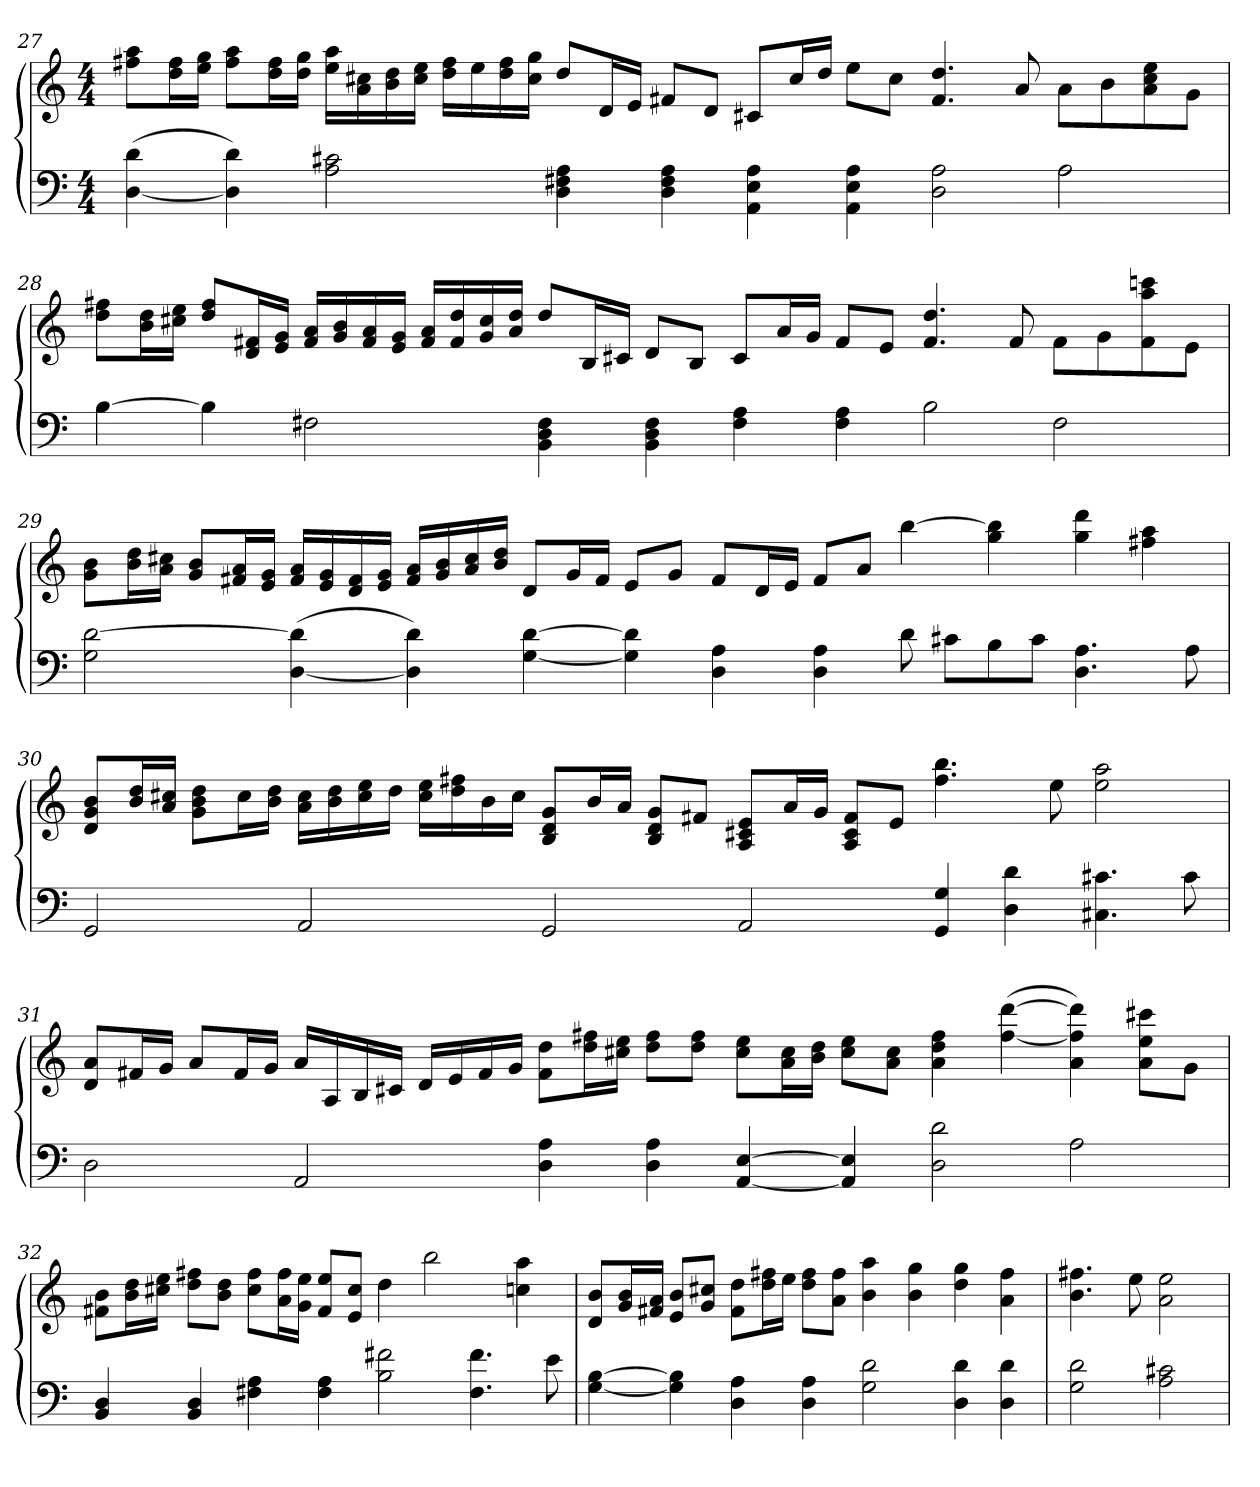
**kern	**kern
*part1	*part1
*staff2	*staff1
*clefF4	*clefG2
*M4/4	*M4/4
=27	=27
(<[4D\ 4d\	8aa\ 8ff#\L
.	16ff#\ 16dd\L
.	16ee\ 16gg\JJ
4d\ 4D]\)	8ff#\ 8aa\L
.	16dd\ 16ff#\L
.	16gg\ 16dd\JJ
2A\ 2c#\	16aa\ 16ee\LL
.	16cc#\ 16a\
.	16b\ 16dd\
.	16cc#\ 16ee\JJ
.	16dd\ 16ff#\LL
.	16ee\
.	16ff#\ 16dd\
.	16gg\ 16cc#\JJ
4D\ 4F#\ 4A\	8dd/L
.	16d/L
.	16e/JJ
4F#\ 4D\ 4A\	8f#/L
.	8d/J
4AA\ 4E\ 4A\	8c#/L
.	16cc#/L
.	16dd/JJ
4AA\ 4A\ 4E\	8ee\L
.	8cc#\J
2A\ 2D\	4.f#/ 4.dd/
.	8a/
2A\	8a\L
.	8b\
.	8cc#\ 8a\ 8ee\
.	8g\J
!!LO:LB:g=z
=28	=28
[4B\	8ff#\ 8dd\L
.	16dd\ 16b\L
.	16cc#\ 16ee\JJ
4B\]	8ff#/ 8dd/L
.	16d/ 16f#/L
.	16e/ 16g/JJ
2F#\	16a/ 16f#/LL
.	16b/ 16g/
.	16a/ 16f#/
.	16g/ 16e/JJ
.	16f#/ 16a/LL
.	16f#/ 16dd/
.	16cc#/ 16g/
.	16dd/ 16a/JJ
4BB\ 4D\ 4F#\	8dd/L
.	16B/L
.	16c#/JJ
4F#\ 4BB\ 4D\	8d/L
.	8B/J
4A\ 4F#\	8c#/L
.	16a/L
.	16g/JJ
4A\ 4F#\	8f#/L
.	8e/J
2B\	4.f#/ 4.dd/
.	8f#/
2F#\	8f#\L
.	8g\
.	8cccn\ 8f#\ 8aa\
.	8e\J
!!LO:LB:g=z
=29	=29
[2d\ 2G\	8b\ 8g\L
.	16b\ 16dd\L
.	16cc#\ 16a\JJ
.	8g/ 8b/L
.	16a/ 16f#/L
.	16g/ 16e/JJ
(<[4D\ 4d]\	16a/ 16f#/LL
.	16g/ 16e/
.	16d/ 16f#/
.	16g/ 16e/JJ
4d\ 4D]\)	16f#/ 16a/LL
.	16g/ 16b/
.	16a/ 16cc#/
.	16dd/ 16b/JJ
[4d\ [4G\	8d/L
.	16g/L
.	16f#/JJ
4d]\ 4G]\	8e/L
.	8g/J
4A\ 4D\	8f#/L
.	16d/L
.	16e/JJ
4D\ 4A\	8f#/L
.	8a/J
8d\	[4bb\
8c#\L	.
8B\	4gg\ 4bb]\
8c#\J	.
4.A\ 4.D\	4gg\ 4ddd\
.	4aa\ 4ff#\
8A\	.
!!LO:LB:g=z
=30	=30
2GG/	8g/ 8d/ 8b/L
.	16dd/ 16b/L
.	16a/ 16cc#/JJ
.	8b\ 8g\ 8dd\L
.	16cc#\L
.	16b\ 16dd\JJ
2AA/	16cc#\ 16a\LL
.	16b\ 16dd\
.	16ee\ 16cc#\
.	16dd\JJ
.	16ee\ 16cc#\LL
.	16dd\ 16ff#\
.	16b\
.	16cc#\JJ
2GG/	8d/ 8B/ 8g/L
.	16b/L
.	16a/JJ
.	8B/ 8g/ 8d/L
.	8f#/J
2AA/	8A/ 8e/ 8c#/L
.	16a/L
.	16g/JJ
.	8c#/ 8A/ 8f#/L
.	8e/J
4GG/ 4G/	4.ff#\ 4.bb\
4d\ 4D\	.
.	8ee\
4.C#\ 4.c#\	2aa\ 2ee\
8c#\	.
!!LO:LB:g=z
=31	=31
2D\	8d/ 8a/L
.	16f#/L
.	16g/JJ
.	8a/L
.	16f#/L
.	16g/JJ
2AA/	16a/LL
.	16A/
.	16B/
.	16c#/JJ
.	16d/LL
.	16e/
.	16f#/
.	16g/JJ
4A\ 4D\	8f#\ 8dd\L
.	16dd\ 16ff#\L
.	16cc#\ 16ee\JJ
4A\ 4D\	8ff#\ 8dd\L
.	8ff#\ 8dd\J
[4AA/ [4E/	8cc#\ 8ee\L
.	16a\ 16cc#\L
.	16dd\ 16b\JJ
4E]/ 4AA]/	8cc#\ 8ee\L
.	8cc#\ 8a\J
2d\ 2D\	4a\ 4dd\ 4ff#\
.	(<[4ff#\ [4ddd\
2A\	4ff#]\ 4a\ 4ddd]\)
.	8a\ 8ee\ 8ccc#\L
.	8g\J
=32	=32
4D/ 4BB/	8b\ 8f#\L
.	16b\ 16dd\L
.	16cc#\ 16ee\JJ
4D/ 4BB/	8dd\ 8ff#\L
.	8dd\ 8b\J
4F#\ 4A\	8ff#\ 8cc#\L
.	16ff#\ 16a\L
.	16ee\ 16g\JJ
4A\ 4F#\	8f#/ 8ee/L
.	8cc#/ 8e/J
2B\ 2f#\	4dd\
.	2bb\
4.f#\ 4.F#\	.
.	4aa\ 4ccn\
8e\	.
=33	=33
[4G\ [4B\	8b/ 8d/L
.	16g/ 16b/L
.	16f#/ 16a/JJ
4G]\ 4B]\	8e/ 8b/L
.	8g/ 8cc#/J
4A\ 4D\	8f#\ 8dd\L
.	16ff#\ 16dd\L
.	16ee\JJ
4A\ 4D\	8dd\ 8ff#\L
.	8ff#\ 8a\J
2d\ 2G\	4b\ 4aa\
.	4b\ 4gg\
4d\ 4D\	4dd\ 4gg\
4d\ 4D\	4ff#\ 4a\
=34	=34
2d\ 2G\	4.b\ 4.ff#\
.	8ee\
2c#\ 2A\	2a\ 2ee\
=	=
*-	*-
